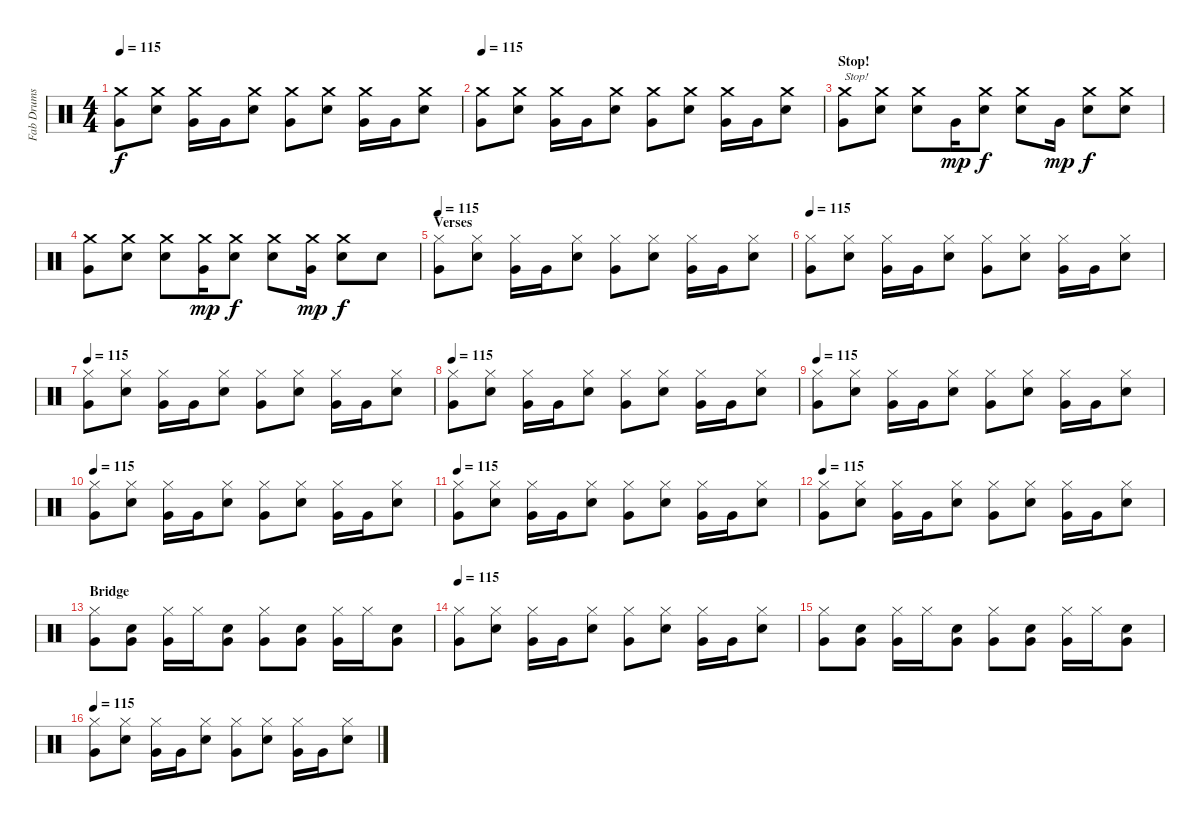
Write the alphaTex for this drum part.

\track ("Fab Drums" "Fab Drums") {instrument percussion}
\staff {score}
\articulation defaults
\ts (4 4)
\tempo 115
\clef neutral
\ks c
("Very Low Tom (hit)" "Crash medium (hit)").8{dy f} ("Electric Snare (hit)" "Crash medium (hit)").8 ("Very Low Tom (hit)" "Crash medium (hit)").16 "Very Low Tom (hit)".16 ("Electric Snare (hit)" "Crash medium (hit)").8 ("Very Low Tom (hit)" "Crash medium (hit)").8 ("Electric Snare (hit)" "Crash medium (hit)").8 ("Very Low Tom (hit)" "Crash medium (hit)").16 "Very Low Tom (hit)".16 ("Electric Snare (hit)" "Crash medium (hit)").8 |
\tempo 115
("Very Low Tom (hit)" "Crash medium (hit)").8 ("Electric Snare (hit)" "Crash medium (hit)").8 ("Very Low Tom (hit)" "Crash medium (hit)").16 "Very Low Tom (hit)".16 ("Electric Snare (hit)" "Crash medium (hit)").8 ("Very Low Tom (hit)" "Crash medium (hit)").8 ("Electric Snare (hit)" "Crash medium (hit)").8 ("Very Low Tom (hit)" "Crash medium (hit)").16 "Very Low Tom (hit)".16 ("Electric Snare (hit)" "Crash medium (hit)").8 |
\section ("" "Stop!")
("Very Low Tom (hit)" "Crash medium (hit)").8{txt "Stop!"} ("Electric Snare (hit)" "Crash medium (hit)").8 ("Electric Snare (hit)" "Crash medium (hit)").8 "Very Low Tom (hit)".16{dy mp} ("Electric Snare (hit)" "Crash medium (hit)").8{dy f} ("Electric Snare (hit)" "Crash medium (hit)").8 "Very Low Tom (hit)".16{dy mp} ("Electric Snare (hit)" "Crash medium (hit)").8{dy f} ("Electric Snare (hit)" "Crash medium (hit)").8 |
("Very Low Tom (hit)" "Crash medium (hit)").8 ("Electric Snare (hit)" "Crash medium (hit)").8 ("Electric Snare (hit)" "Crash medium (hit)").8 ("Very Low Tom (hit)" "Crash medium (hit)").16{dy mp} ("Electric Snare (hit)" "Crash medium (hit)").8{dy f} ("Electric Snare (hit)" "Crash medium (hit)").8 ("Very Low Tom (hit)" "Crash medium (hit)").16{dy mp} ("Electric Snare (hit)" "Crash medium (hit)").8{dy f} "Electric Snare (hit)".8 |
\section ("" "Verses")
\tempo 115
("Very Low Tom (hit)" "Hi-Hat (closed)").8 ("Electric Snare (hit)" "Hi-Hat (closed)").8 ("Very Low Tom (hit)" "Hi-Hat (closed)").16 "Very Low Tom (hit)".16 ("Electric Snare (hit)" "Hi-Hat (closed)").8 ("Very Low Tom (hit)" "Hi-Hat (closed)").8 ("Electric Snare (hit)" "Hi-Hat (closed)").8 ("Very Low Tom (hit)" "Hi-Hat (closed)").16 "Very Low Tom (hit)".16 ("Electric Snare (hit)" "Hi-Hat (closed)").8 |
\tempo 115
("Very Low Tom (hit)" "Hi-Hat (closed)").8 ("Electric Snare (hit)" "Hi-Hat (closed)").8 ("Very Low Tom (hit)" "Hi-Hat (closed)").16 "Very Low Tom (hit)".16 ("Electric Snare (hit)" "Hi-Hat (closed)").8 ("Very Low Tom (hit)" "Hi-Hat (closed)").8 ("Electric Snare (hit)" "Hi-Hat (closed)").8 ("Very Low Tom (hit)" "Hi-Hat (closed)").16 "Very Low Tom (hit)".16 ("Electric Snare (hit)" "Hi-Hat (closed)").8 |
\tempo 115
("Very Low Tom (hit)" "Hi-Hat (closed)").8 ("Electric Snare (hit)" "Hi-Hat (closed)").8 ("Very Low Tom (hit)" "Hi-Hat (closed)").16 "Very Low Tom (hit)".16 ("Electric Snare (hit)" "Hi-Hat (closed)").8 ("Very Low Tom (hit)" "Hi-Hat (closed)").8 ("Electric Snare (hit)" "Hi-Hat (closed)").8 ("Very Low Tom (hit)" "Hi-Hat (closed)").16 "Very Low Tom (hit)".16 ("Electric Snare (hit)" "Hi-Hat (closed)").8 |
\tempo 115
("Very Low Tom (hit)" "Hi-Hat (closed)").8 ("Electric Snare (hit)" "Hi-Hat (closed)").8 ("Very Low Tom (hit)" "Hi-Hat (closed)").16 "Very Low Tom (hit)".16 ("Electric Snare (hit)" "Hi-Hat (closed)").8 ("Very Low Tom (hit)" "Hi-Hat (closed)").8 ("Electric Snare (hit)" "Hi-Hat (closed)").8 ("Very Low Tom (hit)" "Hi-Hat (closed)").16 "Very Low Tom (hit)".16 ("Electric Snare (hit)" "Hi-Hat (closed)").8 |
\tempo 115
("Very Low Tom (hit)" "Hi-Hat (closed)").8 ("Electric Snare (hit)" "Hi-Hat (closed)").8 ("Very Low Tom (hit)" "Hi-Hat (closed)").16 "Very Low Tom (hit)".16 ("Electric Snare (hit)" "Hi-Hat (closed)").8 ("Very Low Tom (hit)" "Hi-Hat (closed)").8 ("Electric Snare (hit)" "Hi-Hat (closed)").8 ("Very Low Tom (hit)" "Hi-Hat (closed)").16 "Very Low Tom (hit)".16 ("Electric Snare (hit)" "Hi-Hat (closed)").8 |
\tempo 115
("Very Low Tom (hit)" "Hi-Hat (closed)").8 ("Electric Snare (hit)" "Hi-Hat (closed)").8 ("Very Low Tom (hit)" "Hi-Hat (closed)").16 "Very Low Tom (hit)".16 ("Electric Snare (hit)" "Hi-Hat (closed)").8 ("Very Low Tom (hit)" "Hi-Hat (closed)").8 ("Electric Snare (hit)" "Hi-Hat (closed)").8 ("Very Low Tom (hit)" "Hi-Hat (closed)").16 "Very Low Tom (hit)".16 ("Electric Snare (hit)" "Hi-Hat (closed)").8 |
\tempo 115
("Very Low Tom (hit)" "Hi-Hat (closed)").8 ("Electric Snare (hit)" "Hi-Hat (closed)").8 ("Very Low Tom (hit)" "Hi-Hat (closed)").16 "Very Low Tom (hit)".16 ("Electric Snare (hit)" "Hi-Hat (closed)").8 ("Very Low Tom (hit)" "Hi-Hat (closed)").8 ("Electric Snare (hit)" "Hi-Hat (closed)").8 ("Very Low Tom (hit)" "Hi-Hat (closed)").16 "Very Low Tom (hit)".16 ("Electric Snare (hit)" "Hi-Hat (closed)").8 |
\tempo 115
("Very Low Tom (hit)" "Hi-Hat (closed)").8 ("Electric Snare (hit)" "Hi-Hat (closed)").8 ("Very Low Tom (hit)" "Hi-Hat (closed)").16 "Very Low Tom (hit)".16 ("Electric Snare (hit)" "Hi-Hat (closed)").8 ("Very Low Tom (hit)" "Hi-Hat (closed)").8 ("Electric Snare (hit)" "Hi-Hat (closed)").8 ("Very Low Tom (hit)" "Hi-Hat (closed)").16 "Very Low Tom (hit)".16 ("Electric Snare (hit)" "Hi-Hat (closed)").8 |
\section ("" "Bridge")
("Very Low Tom (hit)" "Hi-Hat (closed)").8 ("Very Low Tom (hit)" "Electric Snare (hit)").8 ("Very Low Tom (hit)" "Hi-Hat (closed)").16 "Hi-Hat (closed)".16 ("Very Low Tom (hit)" "Electric Snare (hit)").8 ("Very Low Tom (hit)" "Hi-Hat (closed)").8 ("Very Low Tom (hit)" "Electric Snare (hit)").8 ("Very Low Tom (hit)" "Hi-Hat (closed)").16 "Hi-Hat (closed)".16 ("Very Low Tom (hit)" "Electric Snare (hit)").8 |
\tempo 115
("Very Low Tom (hit)" "Hi-Hat (closed)").8 ("Electric Snare (hit)" "Hi-Hat (closed)").8 ("Very Low Tom (hit)" "Hi-Hat (closed)").16 "Very Low Tom (hit)".16 ("Electric Snare (hit)" "Hi-Hat (closed)").8 ("Very Low Tom (hit)" "Hi-Hat (closed)").8 ("Electric Snare (hit)" "Hi-Hat (closed)").8 ("Very Low Tom (hit)" "Hi-Hat (closed)").16 "Very Low Tom (hit)".16 ("Electric Snare (hit)" "Hi-Hat (closed)").8 |
("Very Low Tom (hit)" "Hi-Hat (closed)").8 ("Very Low Tom (hit)" "Electric Snare (hit)").8 ("Very Low Tom (hit)" "Hi-Hat (closed)").16 "Hi-Hat (closed)".16 ("Very Low Tom (hit)" "Electric Snare (hit)").8 ("Very Low Tom (hit)" "Hi-Hat (closed)").8 ("Very Low Tom (hit)" "Electric Snare (hit)").8 ("Very Low Tom (hit)" "Hi-Hat (closed)").16 "Hi-Hat (closed)".16 ("Very Low Tom (hit)" "Electric Snare (hit)").8 |
\tempo 115
("Very Low Tom (hit)" "Hi-Hat (closed)").8 ("Electric Snare (hit)" "Hi-Hat (closed)").8 ("Very Low Tom (hit)" "Hi-Hat (closed)").16 "Very Low Tom (hit)".16 ("Electric Snare (hit)" "Hi-Hat (closed)").8 ("Very Low Tom (hit)" "Hi-Hat (closed)").8 ("Electric Snare (hit)" "Hi-Hat (closed)").8 ("Very Low Tom (hit)" "Hi-Hat (closed)").16 "Very Low Tom (hit)".16 ("Electric Snare (hit)" "Hi-Hat (closed)").8
